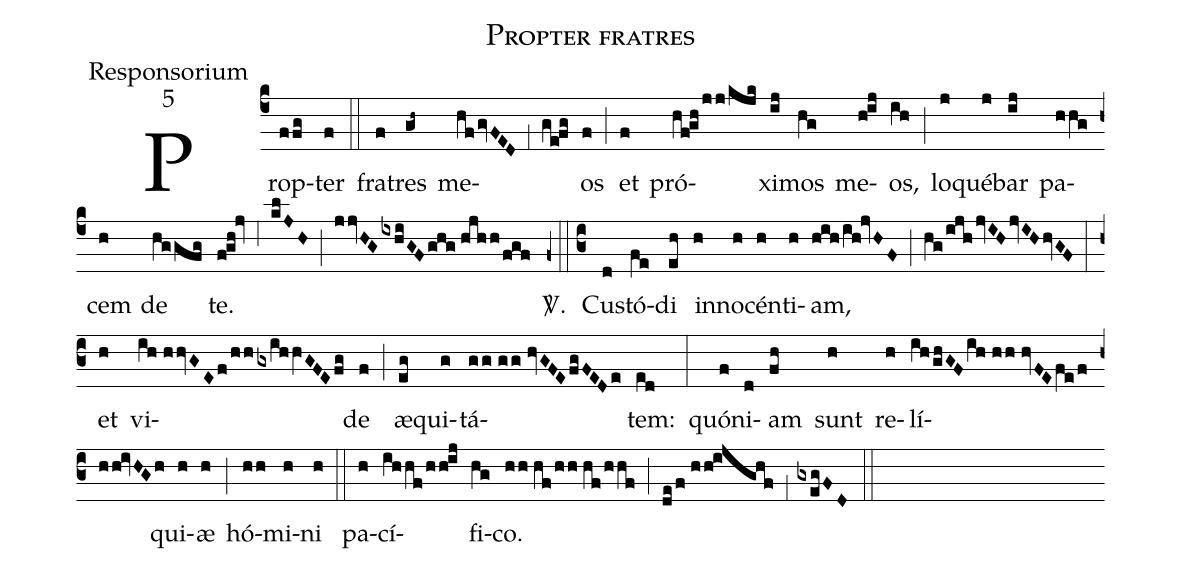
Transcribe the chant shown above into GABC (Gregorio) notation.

name:Propter fratres;
office-part:Responsorium;
mode:5;
%%
(c4) Prop(ffg)ter(f) (::)
fra(f)tres(gh~) me(hf/gvFED;1ge!fg)os(f) (;) et(f) pró(hf!gh/jj/kjk)xi(ij)mos(hg) me(h!ij)os,(ih) (;) lo(j)qué(j)bar(ij) pa(hhg)cem(h) de(hggfg) te.(f!gh!jv) (,6) (klJH) (;) (jjvHG/ixhiGF/ghg//hjhh/fgf)
<sp>V/</sp>.(z0::c3) Cu(d)stó(fe)di(eh) in(h)no(h)cén(h)ti(h)am,(hih/ih!jvHF) (;) (hg/ijh/jvIH/jvIH/hvGF) (:)
et(h) vi(ih//hhvGEf/hh/gxihhVGFE/fg)de(f) (;) æ(eg)qui(g)tá(gg//gg//hvGFE/fgFEDe)tem:(ed) (:)
quó(f)ni(d)am(fh) sunt(h) re(h)lí(ih/ghGF/ih//hh//hvFE/fe/f/hh!ivHGh)qui(h)æ(h) (;) hó(hh)mi(h)ni(h) (::)
pa(h)cí(ihhf/hh!ij)fi(hg)co.(hh//hf/hh//hf/hhf) (;) (de/f//hh!ijghf) (,1) (gxegFD) (::)
